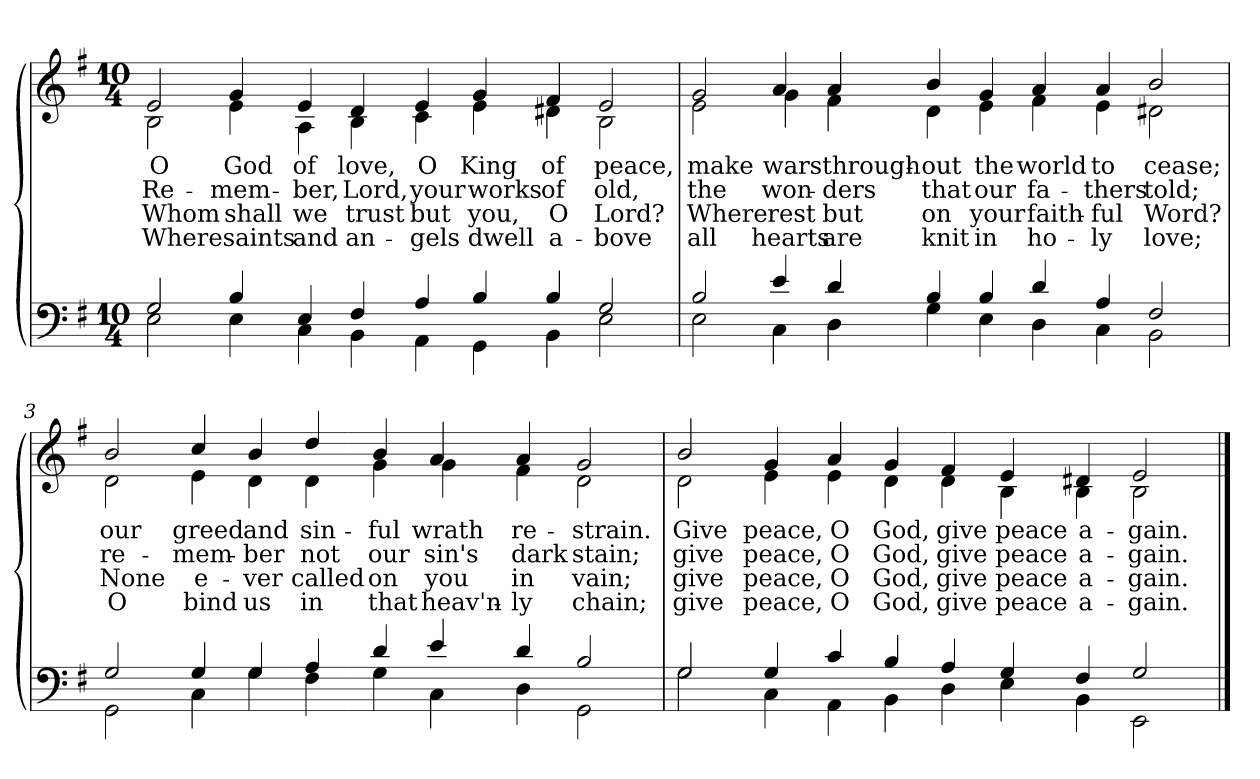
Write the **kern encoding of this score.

**kern	**kern	**text	**text	**text	**text
*part2	*part1	*part1	*part1	*part1	*part1
*staff2	*staff1	*staff1	*staff1	*staff1	*staff1
*clefF4	*clefG2	*	*	*	*
*k[f#]	*k[f#]	*	*	*	*
*M10/4	*M10/4	*	*	*	*
=1	=1	=1	=1	=1	=1
*^	*	*	*	*	*
!	!	!LO:TX:b:i:t=Verse	!	!	!	!
!	!	!	!LO:LY:b	!LO:LY:b	!LO:LY:b	!LO:LY:b
*	*	*^	*	*	*	*
2G/	2E\	2e/	2B\	O	Re-	Whom	Where
!	!	!	!	!LO:LY:b	!LO:LY:b	!LO:LY:b	!LO:LY:b
4B/	4E\	4g/	4e\	God	-mem-	shall	saints
!	!	!	!	!LO:LY:b	!LO:LY:b	!LO:LY:b	!LO:LY:b
4E/	4C\	4e/	4A\	of	-ber,	we	and
!	!	!	!	!LO:LY:b	!LO:LY:b	!LO:LY:b	!LO:LY:b
4F#/	4BB\	4d/	4B\	love,	Lord,	trust	an-
!	!	!	!	!LO:LY:b	!LO:LY:b	!LO:LY:b	!LO:LY:b
4A/	4AA\	4e/	4c\	O	your	but	-gels
!	!	!	!	!LO:LY:b	!LO:LY:b	!LO:LY:b	!LO:LY:b
4B/	4GG\	4g/	4e\	King	works	you,	dwell
!	!	!	!	!LO:LY:b	!LO:LY:b	!LO:LY:b	!LO:LY:b
4B/	4BB\	4f#/	4d#X\	of	of	O	a-
!	!	!	!	!LO:LY:b	!LO:LY:b	!LO:LY:b	!LO:LY:b
2G/	2E\	2e/	2B\	peace,	old,	Lord?	-bove
!!LO:LB:g=z	!!
=2	=2	=2	=2	=2	=2	=2	=2
!	!	!	!	!LO:LY:b	!LO:LY:b	!LO:LY:b	!LO:LY:b
2B/	2E\	2g/	2e\	make	the	Where	all
!	!	!	!	!LO:LY:b	!LO:LY:b	!LO:LY:b	!LO:LY:b
4e/	4C\	4a/	4g\	wars	won-	rest	hearts
!	!	!	!	!LO:LY:b	!LO:LY:b	!LO:LY:b	!LO:LY:b
4d/	4D\	4a/	4f#\	through-	-ders	but	are
!	!	!	!	!LO:LY:b	!LO:LY:b	!LO:LY:b	!LO:LY:b
4B/	4G\	4b/	4d\	-out	that	on	knit
!	!	!	!	!LO:LY:b	!LO:LY:b	!LO:LY:b	!LO:LY:b
4B/	4E\	4g/	4e\	the	our	your	in
!	!	!	!	!LO:LY:b	!LO:LY:b	!LO:LY:b	!LO:LY:b
4d/	4D\	4a/	4f#\	world	fa-	faith-	ho-
!	!	!	!	!LO:LY:b	!LO:LY:b	!LO:LY:b	!LO:LY:b
4A/	4C\	4a/	4e\	to	-thers	-ful	-ly
!	!	!	!	!LO:LY:b	!LO:LY:b	!LO:LY:b	!LO:LY:b
2F#/	2BB\	2b/	2d#X\	cease;	told;	Word?	love;
!!LO:LB:g=z	!!
=3	=3	=3	=3	=3	=3	=3	=3
!	!	!	!	!LO:LY:b	!LO:LY:b	!LO:LY:b	!LO:LY:b
2G/	2GG\	2b/	2d\	our	re-	None	O
!	!	!	!	!LO:LY:b	!LO:LY:b	!LO:LY:b	!LO:LY:b
4G/	4C\	4cc/	4e\	greed	-mem-	e-	bind
!	!	!	!	!LO:LY:b	!LO:LY:b	!LO:LY:b	!LO:LY:b
4G/	4G\	4b/	4d\	and	-ber	-ver	us
!	!	!	!	!LO:LY:b	!LO:LY:b	!LO:LY:b	!LO:LY:b
4A/	4F#\	4dd/	4d\	sin-	not	called	in
!	!	!	!	!LO:LY:b	!LO:LY:b	!LO:LY:b	!LO:LY:b
4d/	4G\	4b/	4g\	-ful	our	on	that
!	!	!	!	!LO:LY:b	!LO:LY:b	!LO:LY:b	!LO:LY:b
4e/	4C\	4a/	4g\	wrath	sin's	you	heav'n-
!	!	!	!	!LO:LY:b	!LO:LY:b	!LO:LY:b	!LO:LY:b
4d/	4D\	4a/	4f#\	re-	dark	in	-ly
!	!	!	!	!LO:LY:b	!LO:LY:b	!LO:LY:b	!LO:LY:b
2B/	2GG\	2g/	2d\	-strain.	stain;	vain;	chain;
!!LO:LB:g=z	!!
=4	=4	=4	=4	=4	=4	=4	=4
!	!	!	!	!LO:LY:b	!LO:LY:b	!LO:LY:b	!LO:LY:b
2G/	2G\	2b/	2d\	Give	give	give	give
!	!	!	!	!LO:LY:b	!LO:LY:b	!LO:LY:b	!LO:LY:b
4G/	4C\	4g/	4e\	peace,	peace,	peace,	peace,
!	!	!	!	!LO:LY:b	!LO:LY:b	!LO:LY:b	!LO:LY:b
4c/	4AA\	4a/	4e\	O	O	O	O
!	!	!	!	!LO:LY:b	!LO:LY:b	!LO:LY:b	!LO:LY:b
4B/	4BB\	4g/	4d\	God,	God,	God,	God,
!	!	!	!	!LO:LY:b	!LO:LY:b	!LO:LY:b	!LO:LY:b
4A/	4D\	4f#/	4d\	give	give	give	give
!	!	!	!	!LO:LY:b	!LO:LY:b	!LO:LY:b	!LO:LY:b
4G/	4E\	4e/	4B\	peace	peace	peace	peace
!	!	!	!	!LO:LY:b	!LO:LY:b	!LO:LY:b	!LO:LY:b
4F#/	4BB\	4d#X/	4B\	a-	a-	a-	a-
!	!	!	!	!LO:LY:b	!LO:LY:b	!LO:LY:b	!LO:LY:b
2G/	2EE\	2e/	2B\	-gain.	-gain.	-gain.	-gain.
*v	*v	*	*	*	*	*	*
*	*v	*v	*	*	*	*
==	==	==	==	==	==
*-	*-	*-	*-	*-	*-
